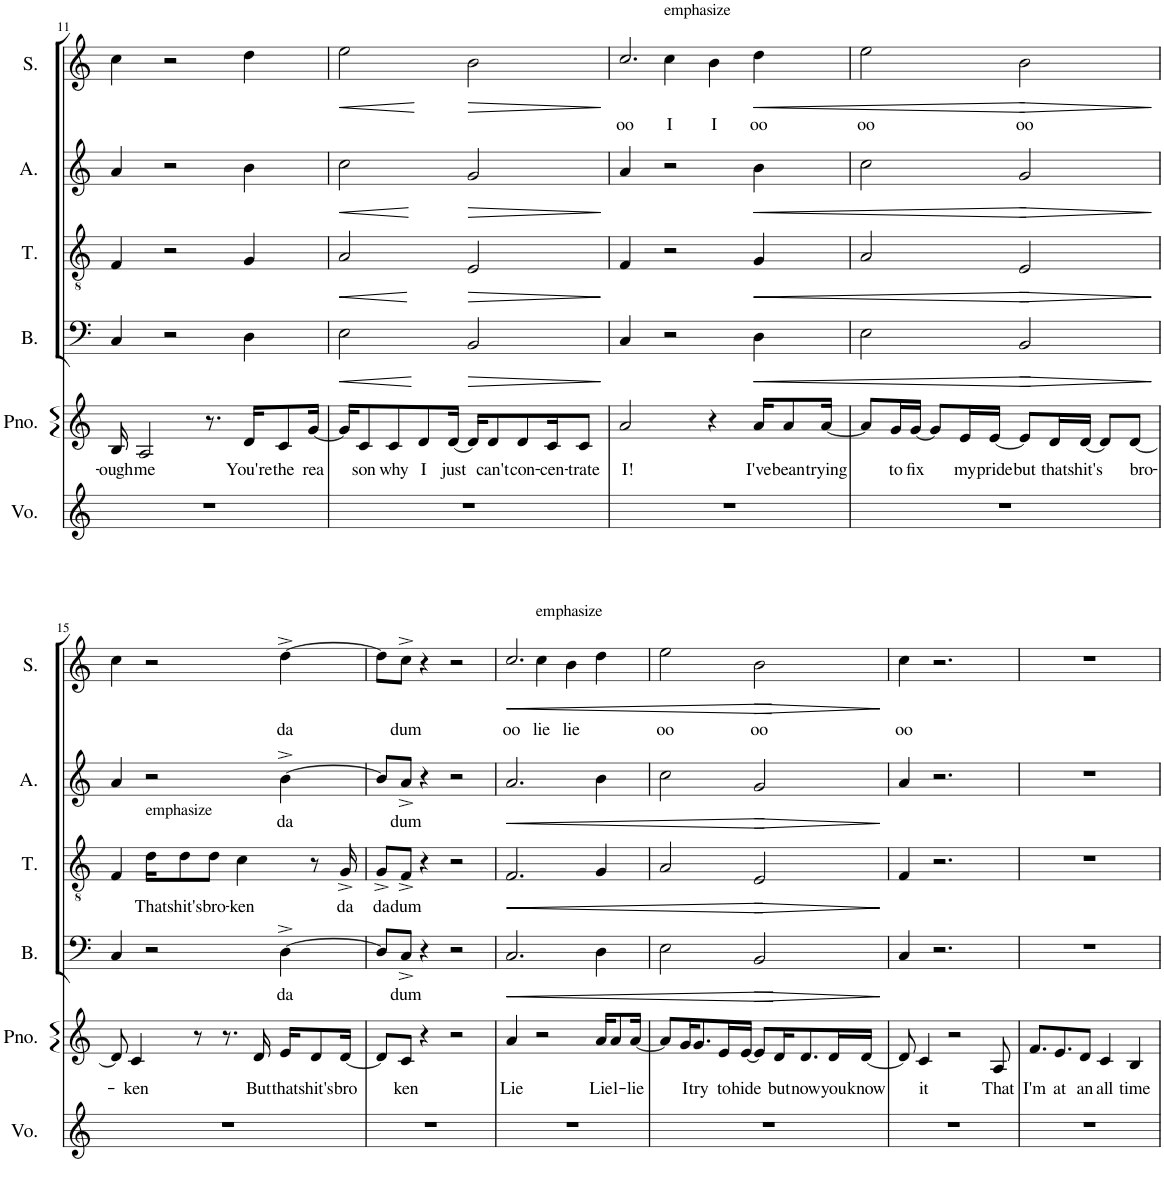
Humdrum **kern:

**kern	**kern	**text	**kern	**text	**dynam	**kern	**text	**dynam	**kern	**text	**dynam	**kern	**text	**dynam
*part6	*part5	*part5	*part4	*part4	*part4	*part3	*part3	*part3	*part2	*part2	*part2	*part1	*part1	*part1
*staff6	*staff5	*staff5	*staff4	*staff4	*staff4	*staff3	*staff3	*staff3	*staff2	*staff2	*staff2	*staff1	*staff1	*staff1
*I"Solo 2	*I"Solo 1	*	*I"Bass	*	*	*I"Tenor	*	*	*I"Alto	*	*	*I"Soprano	*	*
*	*	*	*I'B.	*	*	*I'T.	*	*	*I'A.	*	*	*I'S.	*	*
!!LO:PB:g=z
*clefG2	*clefG2	*	*clefF4	*	*	*clefGv2	*	*	*clefG2	*	*	*clefG2	*	*
*k[]	*k[]	*	*k[]	*	*	*k[]	*	*	*k[]	*	*	*k[]	*	*
*M4/4	*M4/4	*	*M4/4	*	*	*M4/4	*	*	*M4/4	*	*	*M4/4	*	*
=11	=11	=11	=11	=11	=11	=11	=11	=11	=11	=11	=11	=11	=11	=11
!	!	!LO:LY:b	!	!	!	!	!	!	!	!	!	!	!	!
1r	16B/	-ough	4C/	.	.	4F/	.	.	4a/	.	.	4cc\	.	.
!	!	!LO:LY:b	!	!	!	!	!	!	!	!	!	!	!	!
.	2A/	me	.	.	.	.	.	.	.	.	.	.	.	.
.	.	.	2r	.	.	2r	.	.	2r	.	.	2r	.	.
.	8.r	.	.	.	.	.	.	.	.	.	.	.	.	.
!	!	!LO:LY:b	!	!	!	!	!	!	!	!	!	!	!	!
.	16d/KL	You're	4D\	.	.	4G/	.	.	4b\	.	.	4dd\	.	.
!	!	!LO:LY:b	!	!	!	!	!	!	!	!	!	!	!	!
.	8c/	the	.	.	.	.	.	.	.	.	.	.	.	.
!	!	!LO:LY:b	!	!	!	!	!	!	!	!	!	!	!	!
.	[16g/Jk	rea	.	.	.	.	.	.	.	.	.	.	.	.
=12	=12	=12	=12	=12	=12	=12	=12	=12	=12	=12	=12	=12	=12	=12
!	!	!	!	!	!LO:HP:b	!	!	!LO:HP:b	!	!	!LO:HP:b	!	!	!LO:HP:b
1r	16g/KL]	.	2E\	.	<	2A/	.	<	2cc\	.	<	2ee\	.	<
!	!	!LO:LY:b	!	!	!	!	!	!	!	!	!	!	!	!
.	8c/	son	.	.	.	.	.	.	.	.	.	.	.	.
!	!	!LO:LY:b	!	!	!	!	!	!	!	!	!	!	!	!
.	8c/	why	.	.	.	.	.	.	.	.	.	.	.	.
!	!	!LO:LY:b	!	!	!	!	!	!	!	!	!	!	!	!
.	8d/	I	.	.	.	.	.	.	.	.	.	.	.	.
!	!	!LO:LY:b	!	!	!	!	!	!	!	!	!	!	!	!
.	[16d/Jk	just	.	.	.	.	.	.	.	.	.	.	.	.
!	!	!	!	!	!LO:HP:b	!	!	!LO:HP:b	!	!	!LO:HP:b	!	!	!LO:HP:b
.	16d/KL]	.	2BB/	.	>	2E/	.	>	2g/	.	>	2b\	.	>
!	!	!LO:LY:b	!	!	!	!	!	!	!	!	!	!	!	!
.	8d/	can't	.	.	.	.	.	.	.	.	.	.	.	.
!	!	!LO:LY:b	!	!	!	!	!	!	!	!	!	!	!	!
.	8d/	con-	.	.	.	.	.	.	.	.	.	.	.	.
!	!	!LO:LY:b	!	!	!	!	!	!	!	!	!	!	!	!
.	16c/K	-cen-	.	.	.	.	.	.	.	.	.	.	.	.
!	!	!LO:LY:b	!	!	!	!	!	!	!	!	!	!	!	!
.	8c/J	-trate	.	.	.	.	.	.	.	.	.	.	.	.
.	.	.	.	.	[ ]	.	.	[ ]	.	.	[ ]	.	.	[ ]
=13	=13	=13	=13	=13	=13	=13	=13	=13	=13	=13	=13	=13	=13	=13
!	!	!LO:LY:b	!	!	!	!	!	!	!	!	!	!	!LO:LY:b	!
*	*	*	*	*	*	*	*	*	*	*	*	*^	*	*
1r	2a/	I!	4C/	.	.	4F/	.	.	4a/	.	.	2.cc/	4ryy	oo	.
!	!	!	!	!	!	!	!	!	!	!	!	!	!LO:TX:a:t=emphasize	!	!
!	!	!	!	!	!	!	!	!	!	!	!	!	!	!LO:LY:b	!
.	.	.	2r	.	.	2r	.	.	2r	.	.	.	4cc\	I	.
!	!	!	!	!	!	!	!	!	!	!	!	!	!	!LO:LY:b	!
.	4r	.	.	.	.	.	.	.	.	.	.	.	4b\	I	.
!	!	!LO:LY:b	!	!	!LO:HP:b	!	!	!LO:HP:b	!	!	!LO:HP:b	!	!	!LO:LY:b	!LO:HP:b
.	16a/KL	I've	4D\	.	<	4G/	.	<	4b\	.	<	4dd\	4ryy	oo	<
!	!	!LO:LY:b	!	!	!	!	!	!	!	!	!	!	!	!	!
.	8a/	bean	.	.	.	.	.	.	.	.	.	.	.	.	.
!	!	!LO:LY:b	!	!	!	!	!	!	!	!	!	!	!	!	!
.	[16a/Jk	trying	.	.	.	.	.	.	.	.	.	.	.	.	.
*	*	*	*	*	*	*	*	*	*	*	*	*v	*v	*	*
.	.	.	.	.	[	.	.	[	.	.	[	.	.	[
=14	=14	=14	=14	=14	=14	=14	=14	=14	=14	=14	=14	=14	=14	=14
!	!	!	!	!	!	!	!	!	!	!	!	!	!LO:LY:b	!
1r	8a/L]	.	2E\	.	.	2A/	.	.	2cc\	.	.	2ee\	oo	.
!	!	!LO:LY:b	!	!	!	!	!	!	!	!	!	!	!	!
.	16g/L	to	.	.	.	.	.	.	.	.	.	.	.	.
!	!	!LO:LY:b	!	!	!	!	!	!	!	!	!	!	!	!
.	[16g/JJ	fix	.	.	.	.	.	.	.	.	.	.	.	.
.	8g/L]	.	.	.	.	.	.	.	.	.	.	.	.	.
!	!	!LO:LY:b	!	!	!	!	!	!	!	!	!	!	!	!
.	16e/L	my	.	.	.	.	.	.	.	.	.	.	.	.
!	!	!LO:LY:b	!	!	!	!	!	!	!	!	!	!	!	!
.	[16e/JJ	pride	.	.	.	.	.	.	.	.	.	.	.	.
!	!	!LO:LY:b	!	!	!LO:HP:b	!	!	!LO:HP:b	!	!	!LO:HP:b	!	!LO:LY:b	!LO:HP:b
.	8e/L]	but	2BB/	.	>	2E/	.	>	2g/	.	>	2b\	oo	>
!	!	!LO:LY:b	!	!	!	!	!	!	!	!	!	!	!	!
.	16d/L	that	.	.	.	.	.	.	.	.	.	.	.	.
!	!	!LO:LY:b	!	!	!	!	!	!	!	!	!	!	!	!
.	[16d/JJ	shit's	.	.	.	.	.	.	.	.	.	.	.	.
.	8d/L]	.	.	.	.	.	.	.	.	.	.	.	.	.
!	!	!LO:LY:b	!	!	!	!	!	!	!	!	!	!	!	!
.	[8d/J	bro-	.	.	.	.	.	.	.	.	.	.	.	.
.	.	.	.	.	]	.	.	]	.	.	]	.	.	]
!!LO:LB:g=z
=15	=15	=15	=15	=15	=15	=15	=15	=15	=15	=15	=15	=15	=15	=15
1r	8d/]	.	4C/	.	.	4F/	.	.	4a/	.	.	4cc\	.	.
!	!	!LO:LY:b	!	!	!	!	!	!	!	!	!	!	!	!
.	4c/	ken	.	.	.	.	.	.	.	.	.	.	.	.
!	!	!	!	!	!	!LO:TX:a:t=emphasize	!	!	!	!	!	!	!	!
!	!	!	!	!	!	!	!LO:LY:b	!	!	!	!	!	!	!
.	.	.	2r	.	.	16d\KL	That	.	2r	.	.	2r	.	.
!	!	!	!	!	!	!	!LO:LY:b	!	!	!	!	!	!	!
.	.	.	.	.	.	8d\	shit's	.	.	.	.	.	.	.
.	8r	.	.	.	.	.	.	.	.	.	.	.	.	.
!	!	!	!	!	!	!	!LO:LY:b	!	!	!	!	!	!	!
.	.	.	.	.	.	8d\J	bro-	.	.	.	.	.	.	.
.	8.r	.	.	.	.	.	.	.	.	.	.	.	.	.
!	!	!	!	!	!	!	!LO:LY:b	!	!	!	!	!	!	!
.	.	.	.	.	.	4c\	-ken	.	.	.	.	.	.	.
!	!	!LO:LY:b	!	!	!	!	!	!	!	!	!	!	!	!
.	16d/	But	.	.	.	.	.	.	.	.	.	.	.	.
!	!	!LO:LY:b	!	!LO:LY:b	!	!	!	!	!	!LO:LY:b	!	!	!LO:LY:b	!
.	16e/KL	that	[4D^\	da	.	.	.	.	[4b^\	da	.	[4dd^\	da	.
!	!	!LO:LY:b	!	!	!	!	!	!	!	!	!	!	!	!
.	8d/	shit's	.	.	.	8r	.	.	.	.	.	.	.	.
!	!	!LO:LY:b	!	!	!	!	!LO:LY:b	!	!	!	!	!	!	!
.	[16d/Jk	bro	.	.	.	16G^/	da	.	.	.	.	.	.	.
=16	=16	=16	=16	=16	=16	=16	=16	=16	=16	=16	=16	=16	=16	=16
!	!	!	!	!	!	!	!LO:LY:b	!	!	!	!	!	!	!
1r	8d/L]	.	8D/L]	.	.	8G^/L	da	.	8b/L]	.	.	8dd\L]	.	.
!	!	!LO:LY:b	!	!LO:LY:b	!	!	!LO:LY:b	!	!	!LO:LY:b	!	!	!LO:LY:b	!
.	8c/J	ken	8C^/J	dum	.	8F^/J	dum	.	8a^/J	dum	.	8cc^\J	dum	.
.	4r	.	4r	.	.	4r	.	.	4r	.	.	4r	.	.
.	2r	.	2r	.	.	2r	.	.	2r	.	.	2r	.	.
=17	=17	=17	=17	=17	=17	=17	=17	=17	=17	=17	=17	=17	=17	=17
!	!	!LO:LY:b	!	!	!LO:HP:b	!	!	!LO:HP:b	!	!	!LO:HP:b	!	!LO:LY:b	!LO:HP:b
*	*	*	*	*	*	*	*	*	*	*	*	*^	*	*
1r	4a/	Lie	2.C/	.	<	2.F/	.	<	2.a/	.	<	2.cc/	4ryy	oo	<
!	!	!	!	!	!	!	!	!	!	!	!	!	!LO:TX:a:t=emphasize	!	!
!	!	!	!	!	!	!	!	!	!	!	!	!	!	!LO:LY:b	!
.	2r	.	.	.	.	.	.	.	.	.	.	.	4cc\	lie	.
!	!	!	!	!	!	!	!	!	!	!	!	!	!	!LO:LY:b	!
.	.	.	.	.	.	.	.	.	.	.	.	.	4b\	lie	.
!	!	!LO:LY:b	!	!	!	!	!	!	!	!	!	!	!	!	!
.	16a/KL	Lie	4D\	.	.	4G/	.	.	4b\	.	.	4dd\	4ryy	.	.
!	!	!LO:LY:b	!	!	!	!	!	!	!	!	!	!	!	!	!
.	8a/	l-	.	.	.	.	.	.	.	.	.	.	.	.	.
!	!	!LO:LY:b	!	!	!	!	!	!	!	!	!	!	!	!	!
.	[16a/Jk	-lie	.	.	.	.	.	.	.	.	.	.	.	.	.
*	*	*	*	*	*	*	*	*	*	*	*	*v	*v	*	*
.	.	.	.	.	[	.	.	[	.	.	[	.	.	[
=18	=18	=18	=18	=18	=18	=18	=18	=18	=18	=18	=18	=18	=18	=18
!	!	!	!	!	!	!	!	!	!	!	!	!	!LO:LY:b	!
1r	8a/L]	.	2E\	.	.	2A/	.	.	2cc\	.	.	2ee\	oo	.
!	!	!LO:LY:b	!	!	!	!	!	!	!	!	!	!	!	!
.	16g/K	I	.	.	.	.	.	.	.	.	.	.	.	.
!	!	!LO:LY:b	!	!	!	!	!	!	!	!	!	!	!	!
.	8.g/	try	.	.	.	.	.	.	.	.	.	.	.	.
!	!	!LO:LY:b	!	!	!	!	!	!	!	!	!	!	!	!
.	16e/L	to	.	.	.	.	.	.	.	.	.	.	.	.
!	!	!LO:LY:b	!	!	!	!	!	!	!	!	!	!	!	!
.	[16e/JJ	hide	.	.	.	.	.	.	.	.	.	.	.	.
!	!	!	!	!	!LO:HP:b	!	!	!LO:HP:b	!	!	!LO:HP:b	!	!LO:LY:b	!LO:HP:b
.	8e/L]	.	2BB/	.	>	2E/	.	>	2g/	.	>	2b\	oo	>
!	!	!LO:LY:b	!	!	!	!	!	!	!	!	!	!	!	!
.	16d/K	but	.	.	.	.	.	.	.	.	.	.	.	.
!	!	!LO:LY:b	!	!	!	!	!	!	!	!	!	!	!	!
.	8.d/	now	.	.	.	.	.	.	.	.	.	.	.	.
!	!	!LO:LY:b	!	!	!	!	!	!	!	!	!	!	!	!
.	16d/L	you	.	.	.	.	.	.	.	.	.	.	.	.
!	!	!LO:LY:b	!	!	!	!	!	!	!	!	!	!	!	!
.	[16d/JJ	know	.	.	.	.	.	.	.	.	.	.	.	.
.	.	.	.	.	]	.	.	]	.	.	]	.	.	]
=19	=19	=19	=19	=19	=19	=19	=19	=19	=19	=19	=19	=19	=19	=19
!	!	!	!	!	!	!	!	!	!	!	!	!	!LO:LY:b	!
1r	8d/]	.	4C/	.	.	4F/	.	.	4a/	.	.	4cc\	oo	.
!	!	!LO:LY:b	!	!	!	!	!	!	!	!	!	!	!	!
.	4c/	it	.	.	.	.	.	.	.	.	.	.	.	.
.	.	.	2.r	.	.	2.r	.	.	2.r	.	.	2.r	.	.
.	2r	.	.	.	.	.	.	.	.	.	.	.	.	.
!	!	!LO:LY:b	!	!	!	!	!	!	!	!	!	!	!	!
.	8A/	That	.	.	.	.	.	.	.	.	.	.	.	.
=20	=20	=20	=20	=20	=20	=20	=20	=20	=20	=20	=20	=20	=20	=20
!	!	!LO:LY:b	!	!	!	!	!	!	!	!	!	!	!	!
1r	8.f/L	I'm	1r	.	.	1r	.	.	1r	.	.	1r	.	.
!	!	!LO:LY:b	!	!	!	!	!	!	!	!	!	!	!	!
.	8.e/	at	.	.	.	.	.	.	.	.	.	.	.	.
!	!	!LO:LY:b	!	!	!	!	!	!	!	!	!	!	!	!
.	8d/J	an	.	.	.	.	.	.	.	.	.	.	.	.
!	!	!LO:LY:b	!	!	!	!	!	!	!	!	!	!	!	!
.	4c/	all	.	.	.	.	.	.	.	.	.	.	.	.
!	!	!LO:LY:b	!	!	!	!	!	!	!	!	!	!	!	!
.	4B/	time	.	.	.	.	.	.	.	.	.	.	.	.
=	=	=	=	=	=	=	=	=	=	=	=	=	=	=
*-	*-	*-	*-	*-	*-	*-	*-	*-	*-	*-	*-	*-	*-	*-
